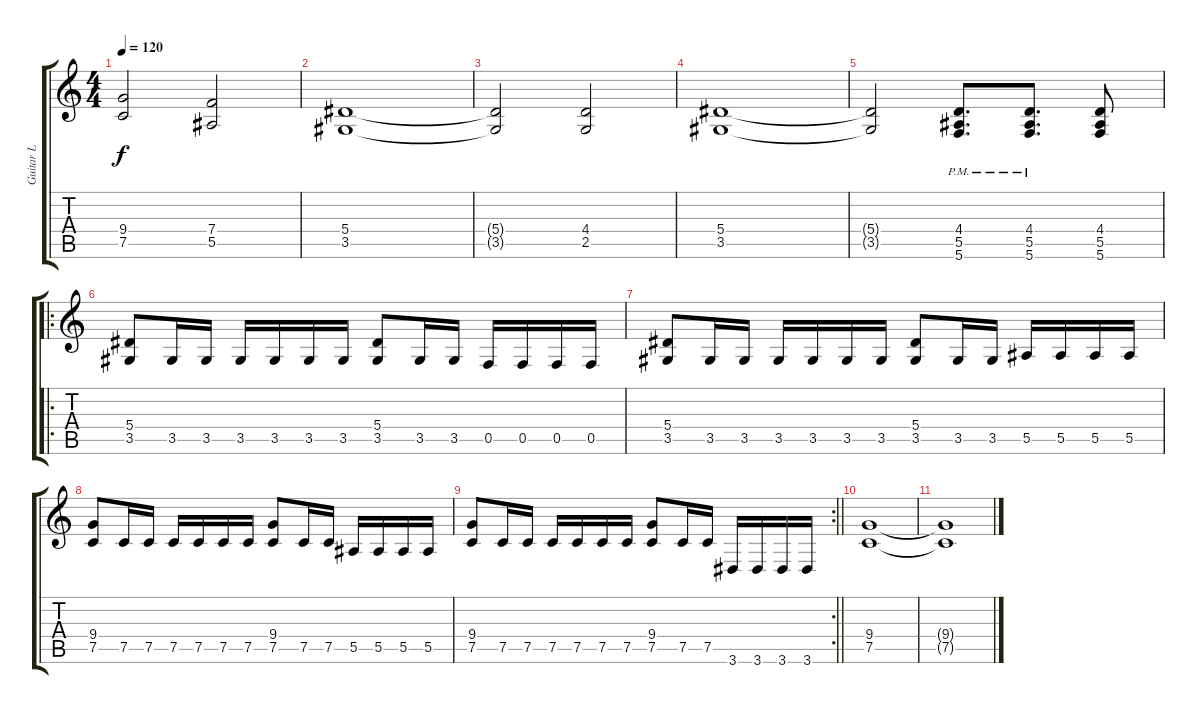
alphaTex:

\track ("Guitar L" "Guitar L") {instrument distortionguitar}
\staff {score tabs}
\tuning (C4 G3 Eb3 Bb2 F2 C2) {hide}
\ts (4 4)
\tempo 120
\clef g2
\ks c
(9.4{t} 7.5{t}).2{dy f} (7.4 5.5).2 |
(5.4 3.5).1 |
(5.4{t} 3.5{t}).2 (4.4 2.5).2 |
(5.4 3.5).1 |
(5.4{t} 3.5{t}).2 (4.4{pm} 5.5{pm} 5.6{pm}).8{d} (4.4{pm} 5.5{pm} 5.6{pm}).8{d} (4.4 5.5 5.6).8 |
\ro
(5.4 3.5).8{instrument distortionguitar} 3.5.16 3.5.16 3.5.16 3.5.16 3.5.16 3.5.16 (5.4 3.5).8 3.5.16 3.5.16 0.5.16 0.5.16 0.5.16 0.5.16 |
(5.4 3.5).8 3.5.16 3.5.16 3.5.16 3.5.16 3.5.16 3.5.16 (5.4 3.5).8 3.5.16 3.5.16 5.5.16 5.5.16 5.5.16 5.5.16 |
(9.4 7.5).8 7.5.16 7.5.16 7.5.16 7.5.16 7.5.16 7.5.16 (9.4 7.5).8 7.5.16 7.5.16 5.5.16 5.5.16 5.5.16 5.5.16 |
\rc 2
\barLineRight lightlight
(9.4 7.5).8 7.5.16 7.5.16 7.5.16 7.5.16 7.5.16 7.5.16 (9.4 7.5).8 7.5.16 7.5.16 3.6.16 3.6.16 3.6.16 3.6.16 |
(9.4 7.5).1 |
(9.4{t} 7.5{t}).1
